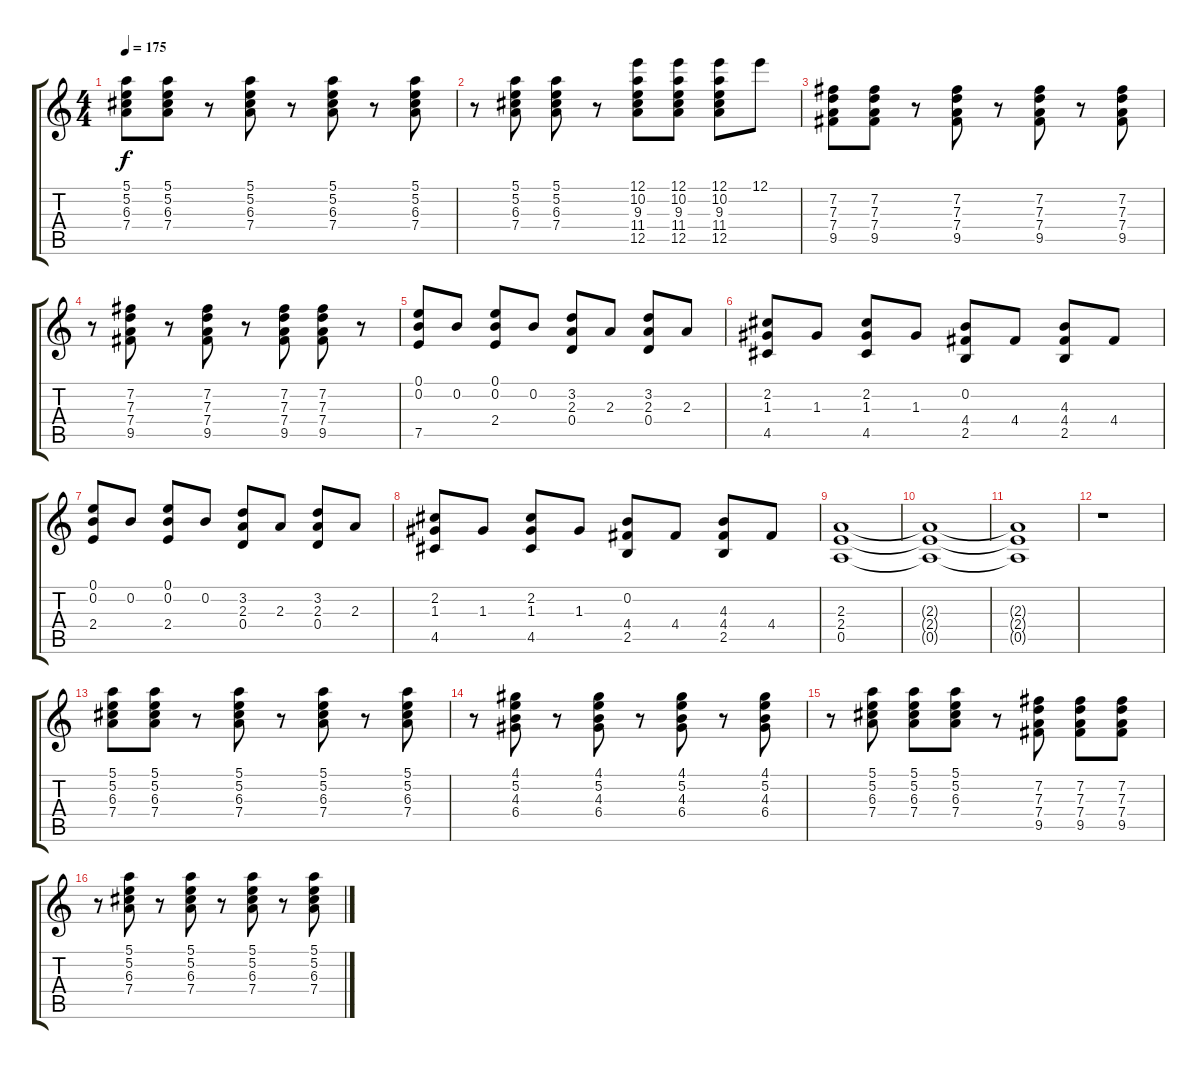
\track "" {instrument electricguitarclean}
\staff {score tabs}
\tuning (E4 B3 G3 D3 A2 E2) {hide}
\ts (4 4)
\tempo 175
\clef g2
\ks c
(5.1 5.2 6.3 7.4).8{dy f} (5.1 5.2 6.3 7.4).8 r.8 (5.1 5.2 6.3 7.4).8 r.8 (5.1 5.2 6.3 7.4).8 r.8 (5.1 5.2 6.3 7.4).8 |
r.8 (5.1 5.2 6.3 7.4).8 (5.1 5.2 6.3 7.4).8 r.8 (12.1 10.2 9.3 11.4 12.5).8 (12.1 10.2 9.3 11.4 12.5).8 (12.1 10.2 9.3 11.4 12.5).8 12.1.8 |
(7.2 7.3 7.4 9.5).8 (7.2 7.3 7.4 9.5).8 r.8 (7.2 7.3 7.4 9.5).8 r.8 (7.2 7.3 7.4 9.5).8 r.8 (7.2 7.3 7.4 9.5).8 |
r.8 (7.2 7.3 7.4 9.5).8 r.8 (7.2 7.3 7.4 9.5).8 r.8 (7.2 7.3 7.4 9.5).8 (7.2 7.3 7.4 9.5).8 r.8 |
(0.1 0.2 7.5).8 0.2.8 (0.1 0.2 2.4).8 0.2.8 (3.2 2.3 0.4).8 2.3.8 (3.2 2.3 0.4).8 2.3.8 |
(2.2 1.3 4.5).8 1.3.8 (2.2 1.3 4.5).8 1.3.8 (0.2 4.4 2.5).8 4.4.8 (4.3 4.4 2.5).8 4.4.8 |
(0.1 0.2 2.4).8 0.2.8 (0.1 0.2 2.4).8 0.2.8 (3.2 2.3 0.4).8 2.3.8 (3.2 2.3 0.4).8 2.3.8 |
(2.2 1.3 4.5).8 1.3.8 (2.2 1.3 4.5).8 1.3.8 (0.2 4.4 2.5).8 4.4.8 (4.3 4.4 2.5).8 4.4.8 |
(2.3 2.4 0.5).1 |
(2.3{t} 2.4{t} 0.5{t}).1 |
(2.3{t} 2.4{t} 0.5{t}).1 |
r.1 |
(5.1 5.2 6.3 7.4).8 (5.1 5.2 6.3 7.4).8 r.8 (5.1 5.2 6.3 7.4).8 r.8 (5.1 5.2 6.3 7.4).8 r.8 (5.1 5.2 6.3 7.4).8 |
r.8 (4.1 5.2 4.3 6.4).8 r.8 (4.1 5.2 4.3 6.4).8 r.8 (4.1 5.2 4.3 6.4).8 r.8 (4.1 5.2 4.3 6.4).8 |
r.8 (5.1 5.2 6.3 7.4).8 (5.1 5.2 6.3 7.4).8 (5.1 5.2 6.3 7.4).8 r.8 (7.2 7.3 7.4 9.5).8 (7.2 7.3 7.4 9.5).8 (7.2 7.3 7.4 9.5).8 |
r.8 (5.1 5.2 6.3 7.4).8 r.8 (5.1 5.2 6.3 7.4).8 r.8 (5.1 5.2 6.3 7.4).8 r.8 (5.1 5.2 6.3 7.4).8
